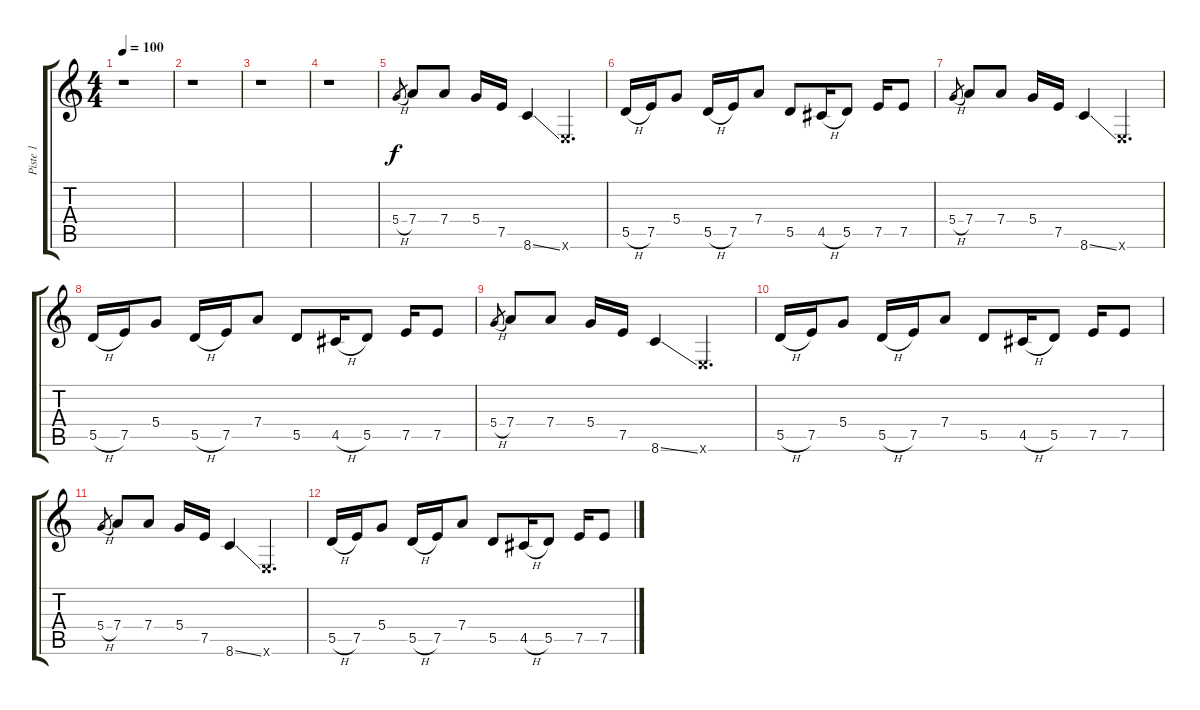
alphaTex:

\track ("Piste 1" "Piste 1") {instrument overdrivenguitar}
\staff {score tabs}
\tuning (E4 B3 G3 D3 A2 E2) {hide}
\ts (4 4)
\tempo 100
\clef g2
\ks c
r.1{dy mp} |
r.1 |
r.1 |
r.1 |
5.4{h}.8{gr dy f} 7.4.8 7.4.8 5.4.16 7.5.16 8.6{ss}.4 0.6{x}.4{d} |
5.5{h}.16 7.5.16 5.4.8 5.5{h}.16 7.5.16 7.4.8 5.5.8 4.5{h}.16 5.5.8 7.5.16 7.5.8 |
5.4{h}.8{gr} 7.4.8 7.4.8 5.4.16 7.5.16 8.6{ss}.4 0.6{x}.4{d} |
5.5{h}.16 7.5.16 5.4.8 5.5{h}.16 7.5.16 7.4.8 5.5.8 4.5{h}.16 5.5.8 7.5.16 7.5.8 |
5.4{h}.8{gr} 7.4.8 7.4.8 5.4.16 7.5.16 8.6{ss}.4 0.6{x}.4{d} |
5.5{h}.16 7.5.16 5.4.8 5.5{h}.16 7.5.16 7.4.8 5.5.8 4.5{h}.16 5.5.8 7.5.16 7.5.8 |
5.4{h}.8{gr} 7.4.8 7.4.8 5.4.16 7.5.16 8.6{ss}.4 0.6{x}.4{d} |
5.5{h}.16 7.5.16 5.4.8 5.5{h}.16 7.5.16 7.4.8 5.5.8 4.5{h}.16 5.5.8 7.5.16 7.5.8
